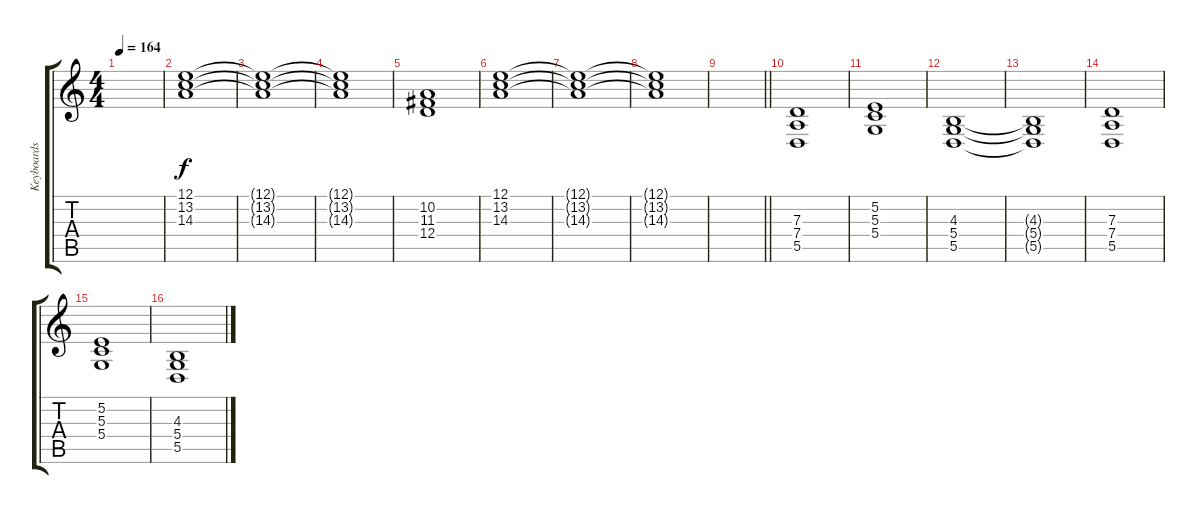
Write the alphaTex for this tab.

\track ("Keyboards (flangered piano)" "Keyboards ") {instrument honkytonkpiano}
\staff {score tabs}
\tuning (E4 B3 G3 D3 A2 E2) {hide}
\ts (4 4)
\tempo 164
\clef g2
\ks c
|
(12.1 13.2 14.3).1 |
(12.1{t} 13.2{t} 14.3{t}).1 |
(12.1{t} 13.2{t} 14.3{t}).1 |
(10.2 11.3 12.4).1 |
(12.1 13.2 14.3).1 |
(12.1{t} 13.2{t} 14.3{t}).1 |
(12.1{t} 13.2{t} 14.3{t}).1 |
\barLineRight lightlight
|
(7.3 7.4 5.5).1 |
(5.2 5.3 5.4).1 |
(4.3 5.4 5.5).1 |
(4.3{t} 5.4{t} 5.5{t}).1 |
(7.3 7.4 5.5).1 |
(5.2 5.3 5.4).1 |
(4.3 5.4 5.5).1
